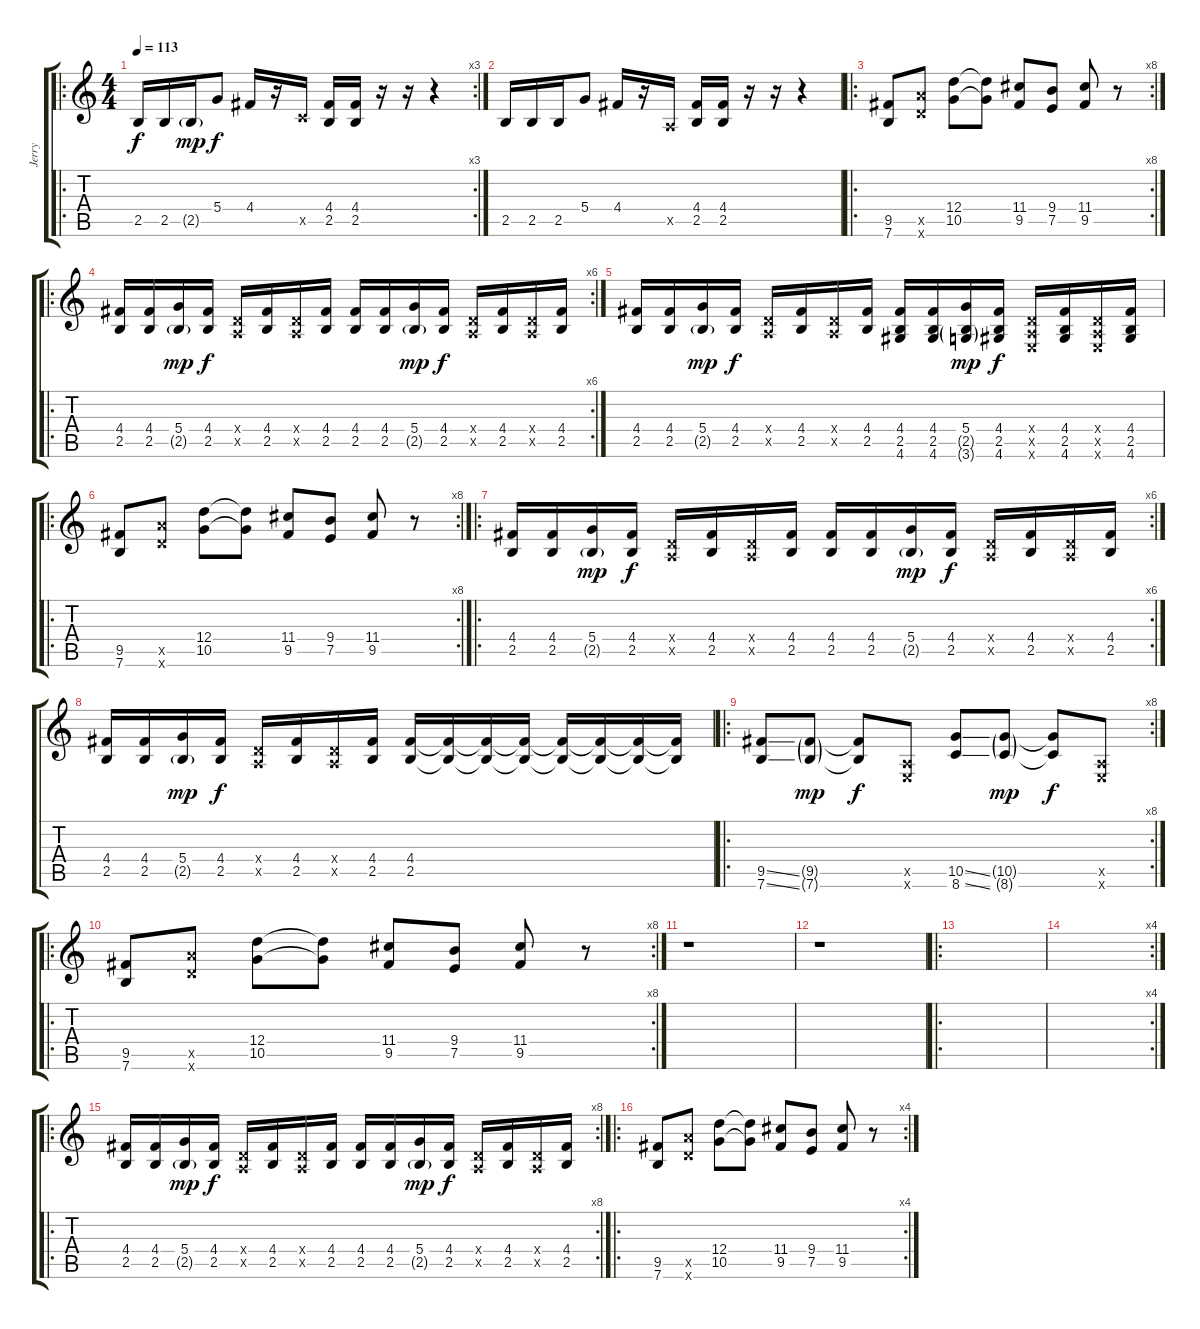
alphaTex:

\track ("Jerry" "Jerry") {instrument distortionguitar}
\staff {score tabs}
\tuning (E4 B3 G3 D3 A2 E2) {hide}
\ro
\rc 3
\ts (4 4)
\tempo 113
\clef g2
\ks c
2.5.16{dy f instrument distortionguitar} 2.5.16 2.5{g}.16{dy mp} 5.4.8{dy f} 4.4.16 r.16 3.5{x}.16 (4.4 2.5).16 (4.4 2.5).16 r.16 r.16 r.4 |
2.5.16 2.5.16 2.5.16 5.4.8 4.4.16 r.16 0.5{x}.16 (4.4 2.5).16 (4.4 2.5).16 r.16 r.16 r.4 |
\ro
\rc 8
(9.5 7.6).8 (12.5{x} 10.6{x}).8 (12.4 10.5).8 (12.4{t} 10.5{t}).8 (11.4 9.5).8 (9.4 7.5).8 (11.4 9.5).8 r.8 |
\ro
\rc 6
(4.4 2.5).16 (4.4 2.5).16 (5.4 2.5{g}).16{dy mp} (4.4 2.5).16{dy f} (0.4{x} 0.5{x}).16 (4.4 2.5).16 (0.4{x} 0.5{x}).16 (4.4 2.5).16 (4.4 2.5).16 (4.4 2.5).16 (5.4 2.5{g}).16{dy mp} (4.4 2.5).16{dy f} (0.4{x} 0.5{x}).16 (4.4 2.5).16 (0.4{x} 0.5{x}).16 (4.4 2.5).16 |
(4.4 2.5).16 (4.4 2.5).16 (5.4 2.5{g}).16{dy mp} (4.4 2.5).16{dy f} (0.4{x} 0.5{x}).16 (4.4 2.5).16 (0.4{x} 0.5{x}).16 (4.4 2.5).16 (4.4 2.5 4.6).16 (4.4 2.5 4.6).16 (5.4 2.5{g} 3.6{g}).16{dy mp} (4.4 2.5 4.6).16{dy f} (0.4{x} 0.5{x} 0.6{x}).16 (4.4 2.5 4.6).16 (0.4{x} 0.5{x} 0.6{x}).16 (4.4 2.5 4.6).16 |
\ro
\rc 8
(9.5 7.6).8 (12.5{x} 10.6{x}).8 (12.4 10.5).8 (12.4{t} 10.5{t}).8 (11.4 9.5).8 (9.4 7.5).8 (11.4 9.5).8 r.8 |
\ro
\rc 6
(4.4 2.5).16 (4.4 2.5).16 (5.4 2.5{g}).16{dy mp} (4.4 2.5).16{dy f} (0.4{x} 0.5{x}).16 (4.4 2.5).16 (0.4{x} 0.5{x}).16 (4.4 2.5).16 (4.4 2.5).16 (4.4 2.5).16 (5.4 2.5{g}).16{dy mp} (4.4 2.5).16{dy f} (0.4{x} 0.5{x}).16 (4.4 2.5).16 (0.4{x} 0.5{x}).16 (4.4 2.5).16 |
(4.4 2.5).16 (4.4 2.5).16 (5.4 2.5{g}).16{dy mp} (4.4 2.5).16{dy f} (0.4{x} 0.5{x}).16 (4.4 2.5).16 (0.4{x} 0.5{x}).16 (4.4 2.5).16 (4.4 2.5).16 (4.4{t} 2.5{t}).16 (4.4{t} 2.5{t}).16 (4.4{t} 2.5{t}).16 (4.4{t} 2.5{t}).16 (4.4{t} 2.5{t}).16 (4.4{t} 2.5{t}).16 (4.4{t} 2.5{t}).16 |
\ro
\rc 8
(9.5{ss} 7.6{ss}).8 (9.5{g} 7.6{g}).8{dy mp} (9.5{t} 7.6{t}).8{dy f} (0.5{x} 0.6{x}).8 (10.5{ss} 8.6{ss}).8 (10.5{g} 8.6{g}).8{dy mp} (10.5{t} 8.6{t}).8{dy f} (0.5{x} 0.6{x}).8 |
\ro
\rc 8
(9.5 7.6).8 (12.5{x} 10.6{x}).8 (12.4 10.5).8 (12.4{t} 10.5{t}).8 (11.4 9.5).8 (9.4 7.5).8 (11.4 9.5).8 r.8 |
r.1 |
r.1 |
\ro
|
\rc 4
|
\ro
\rc 8
(4.4 2.5).16 (4.4 2.5).16 (5.4 2.5{g}).16{dy mp} (4.4 2.5).16{dy f} (0.4{x} 0.5{x}).16 (4.4 2.5).16 (0.4{x} 0.5{x}).16 (4.4 2.5).16 (4.4 2.5).16 (4.4 2.5).16 (5.4 2.5{g}).16{dy mp} (4.4 2.5).16{dy f} (0.4{x} 0.5{x}).16 (4.4 2.5).16 (0.4{x} 0.5{x}).16 (4.4 2.5).16 |
\ro
\rc 4
(9.5 7.6).8 (12.5{x} 10.6{x}).8 (12.4 10.5).8 (12.4{t} 10.5{t}).8 (11.4 9.5).8 (9.4 7.5).8 (11.4 9.5).8 r.8
